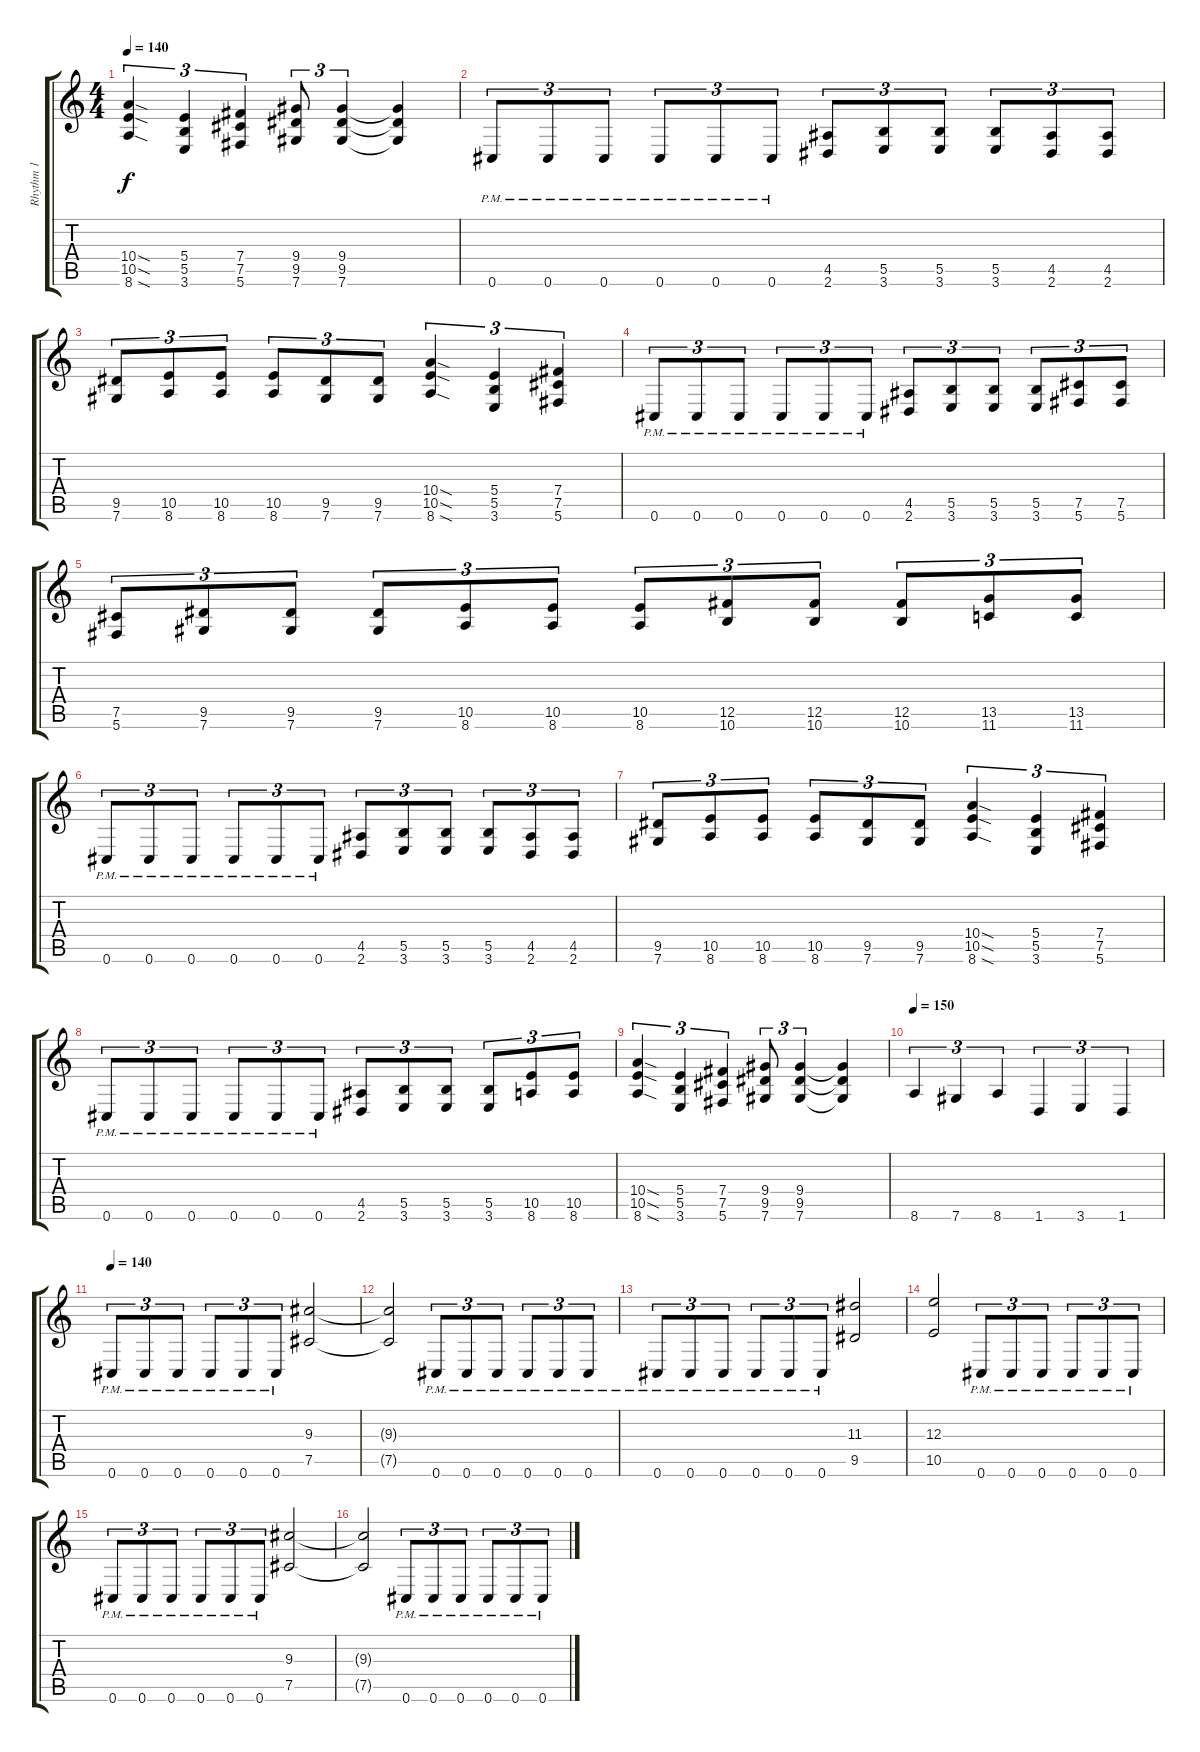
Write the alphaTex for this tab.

\track ("Rhythm 1" "Rhythm 1") {instrument distortionguitar}
\staff {score tabs}
\tuning (Db4 Ab3 E3 B2 Gb2 Db2) {hide}
\ts (4 4)
\tempo 140
\clef g2
\ks c
(10.4{sod} 10.5{sod} 8.6{sod}).4{tu (3 2) dy f} (5.4 5.5 3.6).4{tu (3 2)} (7.4 7.5 5.6).4{tu (3 2)} (9.4 9.5 7.6).8{tu (3 2)} (9.4 9.5 7.6).4{tu (3 2)} (9.4{t} 9.5{t} 7.6{t}).4 |
0.6{pm}.8{tu (3 2)} 0.6{pm}.8{tu (3 2)} 0.6{pm}.8{tu (3 2)} 0.6{pm}.8{tu (3 2)} 0.6{pm}.8{tu (3 2)} 0.6{pm}.8{tu (3 2)} (4.5 2.6).8{tu (3 2)} (5.5 3.6).8{tu (3 2)} (5.5 3.6).8{tu (3 2)} (5.5 3.6).8{tu (3 2)} (4.5 2.6).8{tu (3 2)} (4.5 2.6).8{tu (3 2)} |
(9.5 7.6).8{tu (3 2)} (10.5 8.6).8{tu (3 2)} (10.5 8.6).8{tu (3 2)} (10.5 8.6).8{tu (3 2)} (9.5 7.6).8{tu (3 2)} (9.5 7.6).8{tu (3 2)} (10.4{sod} 10.5{sod} 8.6{sod}).4{tu (3 2)} (5.4 5.5 3.6).4{tu (3 2)} (7.4 7.5 5.6).4{tu (3 2)} |
0.6{pm}.8{tu (3 2)} 0.6{pm}.8{tu (3 2)} 0.6{pm}.8{tu (3 2)} 0.6{pm}.8{tu (3 2)} 0.6{pm}.8{tu (3 2)} 0.6{pm}.8{tu (3 2)} (4.5 2.6).8{tu (3 2)} (5.5 3.6).8{tu (3 2)} (5.5 3.6).8{tu (3 2)} (5.5 3.6).8{tu (3 2)} (7.5 5.6).8{tu (3 2)} (7.5 5.6).8{tu (3 2)} |
(7.5 5.6).8{tu (3 2)} (9.5 7.6).8{tu (3 2)} (9.5 7.6).8{tu (3 2)} (9.5 7.6).8{tu (3 2)} (10.5 8.6).8{tu (3 2)} (10.5 8.6).8{tu (3 2)} (10.5 8.6).8{tu (3 2)} (12.5 10.6).8{tu (3 2)} (12.5 10.6).8{tu (3 2)} (12.5 10.6).8{tu (3 2)} (13.5 11.6).8{tu (3 2)} (13.5 11.6).8{tu (3 2)} |
0.6{pm}.8{tu (3 2)} 0.6{pm}.8{tu (3 2)} 0.6{pm}.8{tu (3 2)} 0.6{pm}.8{tu (3 2)} 0.6{pm}.8{tu (3 2)} 0.6{pm}.8{tu (3 2)} (4.5 2.6).8{tu (3 2)} (5.5 3.6).8{tu (3 2)} (5.5 3.6).8{tu (3 2)} (5.5 3.6).8{tu (3 2)} (4.5 2.6).8{tu (3 2)} (4.5 2.6).8{tu (3 2)} |
(9.5 7.6).8{tu (3 2)} (10.5 8.6).8{tu (3 2)} (10.5 8.6).8{tu (3 2)} (10.5 8.6).8{tu (3 2)} (9.5 7.6).8{tu (3 2)} (9.5 7.6).8{tu (3 2)} (10.4{sod} 10.5{sod} 8.6{sod}).4{tu (3 2)} (5.4 5.5 3.6).4{tu (3 2)} (7.4 7.5 5.6).4{tu (3 2)} |
0.6{pm}.8{tu (3 2)} 0.6{pm}.8{tu (3 2)} 0.6{pm}.8{tu (3 2)} 0.6{pm}.8{tu (3 2)} 0.6{pm}.8{tu (3 2)} 0.6{pm}.8{tu (3 2)} (4.5 2.6).8{tu (3 2)} (5.5 3.6).8{tu (3 2)} (5.5 3.6).8{tu (3 2)} (5.5 3.6).8{tu (3 2)} (10.5 8.6).8{tu (3 2)} (10.5 8.6).8{tu (3 2)} |
(10.4{sod} 10.5{sod} 8.6{sod}).4{tu (3 2)} (5.4 5.5 3.6).4{tu (3 2)} (7.4 7.5 5.6).4{tu (3 2)} (9.4 9.5 7.6).8{tu (3 2)} (9.4 9.5 7.6).4{tu (3 2)} (9.4{t} 9.5{t} 7.6{t}).4 |
\tempo 150
8.6.4{tu (3 2)} 7.6.4{tu (3 2)} 8.6.4{tu (3 2)} 1.6.4{tu (3 2)} 3.6.4{tu (3 2)} 1.6.4{tu (3 2)} |
\tempo 140
0.6{pm}.8{tu (3 2)} 0.6{pm}.8{tu (3 2)} 0.6{pm}.8{tu (3 2)} 0.6{pm}.8{tu (3 2)} 0.6{pm}.8{tu (3 2)} 0.6{pm}.8{tu (3 2)} (9.3 7.5).2 |
(9.3{t} 7.5{t}).2 0.6{pm}.8{tu (3 2)} 0.6{pm}.8{tu (3 2)} 0.6{pm}.8{tu (3 2)} 0.6{pm}.8{tu (3 2)} 0.6{pm}.8{tu (3 2)} 0.6{pm}.8{tu (3 2)} |
0.6{pm}.8{tu (3 2)} 0.6{pm}.8{tu (3 2)} 0.6{pm}.8{tu (3 2)} 0.6{pm}.8{tu (3 2)} 0.6{pm}.8{tu (3 2)} 0.6{pm}.8{tu (3 2)} (11.3 9.5).2 |
(12.3 10.5).2 0.6{pm}.8{tu (3 2)} 0.6{pm}.8{tu (3 2)} 0.6{pm}.8{tu (3 2)} 0.6{pm}.8{tu (3 2)} 0.6{pm}.8{tu (3 2)} 0.6{pm}.8{tu (3 2)} |
0.6{pm}.8{tu (3 2)} 0.6{pm}.8{tu (3 2)} 0.6{pm}.8{tu (3 2)} 0.6{pm}.8{tu (3 2)} 0.6{pm}.8{tu (3 2)} 0.6{pm}.8{tu (3 2)} (9.3 7.5).2 |
(9.3{t} 7.5{t}).2 0.6{pm}.8{tu (3 2)} 0.6{pm}.8{tu (3 2)} 0.6{pm}.8{tu (3 2)} 0.6{pm}.8{tu (3 2)} 0.6{pm}.8{tu (3 2)} 0.6{pm}.8{tu (3 2)}
